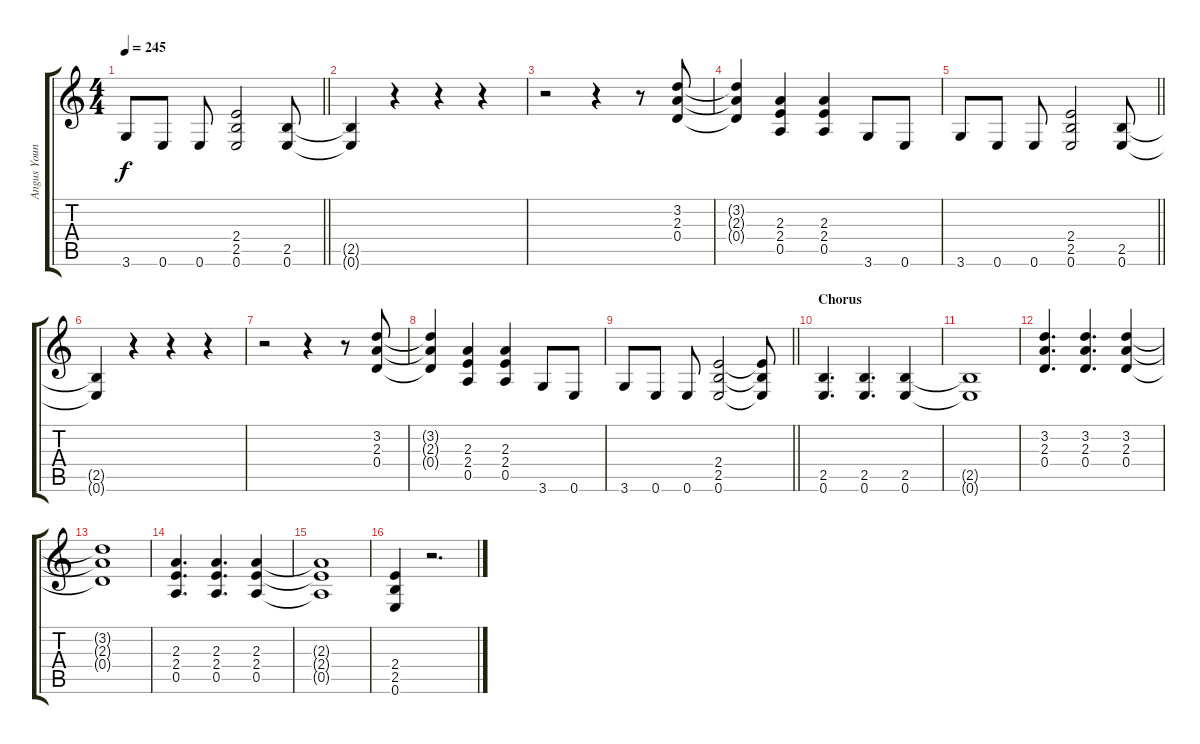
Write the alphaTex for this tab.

\track ("Angus Young" "Angus Youn") {instrument overdrivenguitar}
\staff {score tabs}
\tuning (E4 B3 G3 D3 A2 E2) {hide}
\ts (4 4)
\tempo 245
\clef g2
\barLineRight lightlight
\ks c
3.6.8{dy f} 0.6.8 0.6.8 (2.4 2.5 0.6).2 (2.5 0.6).8 |
(2.5{t} 0.6{t}).4 r.4 r.4 r.4 |
r.2 r.4 r.8 (3.2 2.3 0.4).8 |
(3.2{t} 2.3{t} 0.4{t}).4 (2.3 2.4 0.5).4 (2.3 2.4 0.5).4 3.6.8 0.6.8 |
\barLineRight lightlight
3.6.8 0.6.8 0.6.8 (2.4 2.5 0.6).2 (2.5 0.6).8 |
(2.5{t} 0.6{t}).4 r.4 r.4 r.4 |
r.2 r.4 r.8 (3.2 2.3 0.4).8 |
(3.2{t} 2.3{t} 0.4{t}).4 (2.3 2.4 0.5).4 (2.3 2.4 0.5).4 3.6.8 0.6.8 |
\barLineRight lightlight
3.6.8 0.6.8 0.6.8 (2.4 2.5 0.6).2 (2.4{t} 2.5{t} 0.6{t}).8 |
\section ("" "Chorus")
(2.5 0.6).4{d} (2.5 0.6).4{d} (2.5 0.6).4 |
(2.5{t} 0.6{t}).1 |
(3.2 2.3 0.4).4{d} (3.2 2.3 0.4).4{d} (3.2 2.3 0.4).4 |
(3.2{t} 2.3{t} 0.4{t}).1 |
(2.3 2.4 0.5).4{d} (2.3 2.4 0.5).4{d} (2.3 2.4 0.5).4 |
(2.3{t} 2.4{t} 0.5{t}).1 |
(2.4 2.5 0.6).4 r.2{d}
